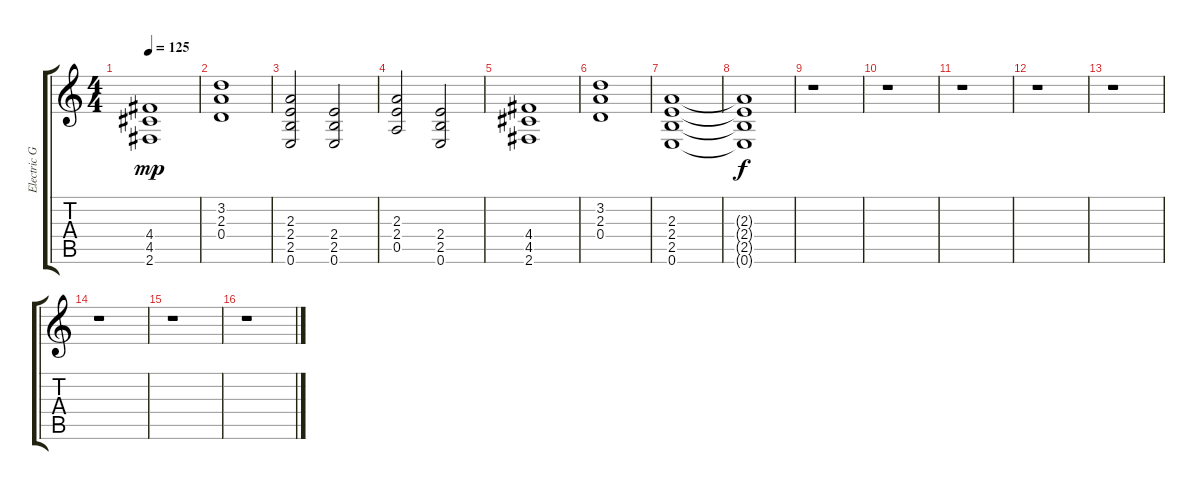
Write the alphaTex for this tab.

\track ("Electric Guitar (jazz)" "Electric G") {instrument distortionguitar}
\staff {score tabs}
\tuning (E4 B3 G3 D3 A2 E2) {hide}
\ts (4 4)
\tempo 125
\clef g2
\ks c
(4.4 4.5 2.6).1{dy mp instrument distortionguitar} |
(3.2 2.3 0.4).1 |
(2.3 2.4 2.5 0.6).2 (2.4 2.5 0.6).2 |
(2.3 2.4 0.5).2 (2.4 2.5 0.6).2 |
(4.4 4.5 2.6).1 |
(3.2 2.3 0.4).1 |
(2.3 2.4 2.5 0.6).1 |
(2.3{t} 2.4{t} 2.5{t} 0.6{t}).1{dy f} |
r.1 |
r.1 |
r.1 |
r.1 |
r.1 |
r.1 |
r.1 |
r.1
